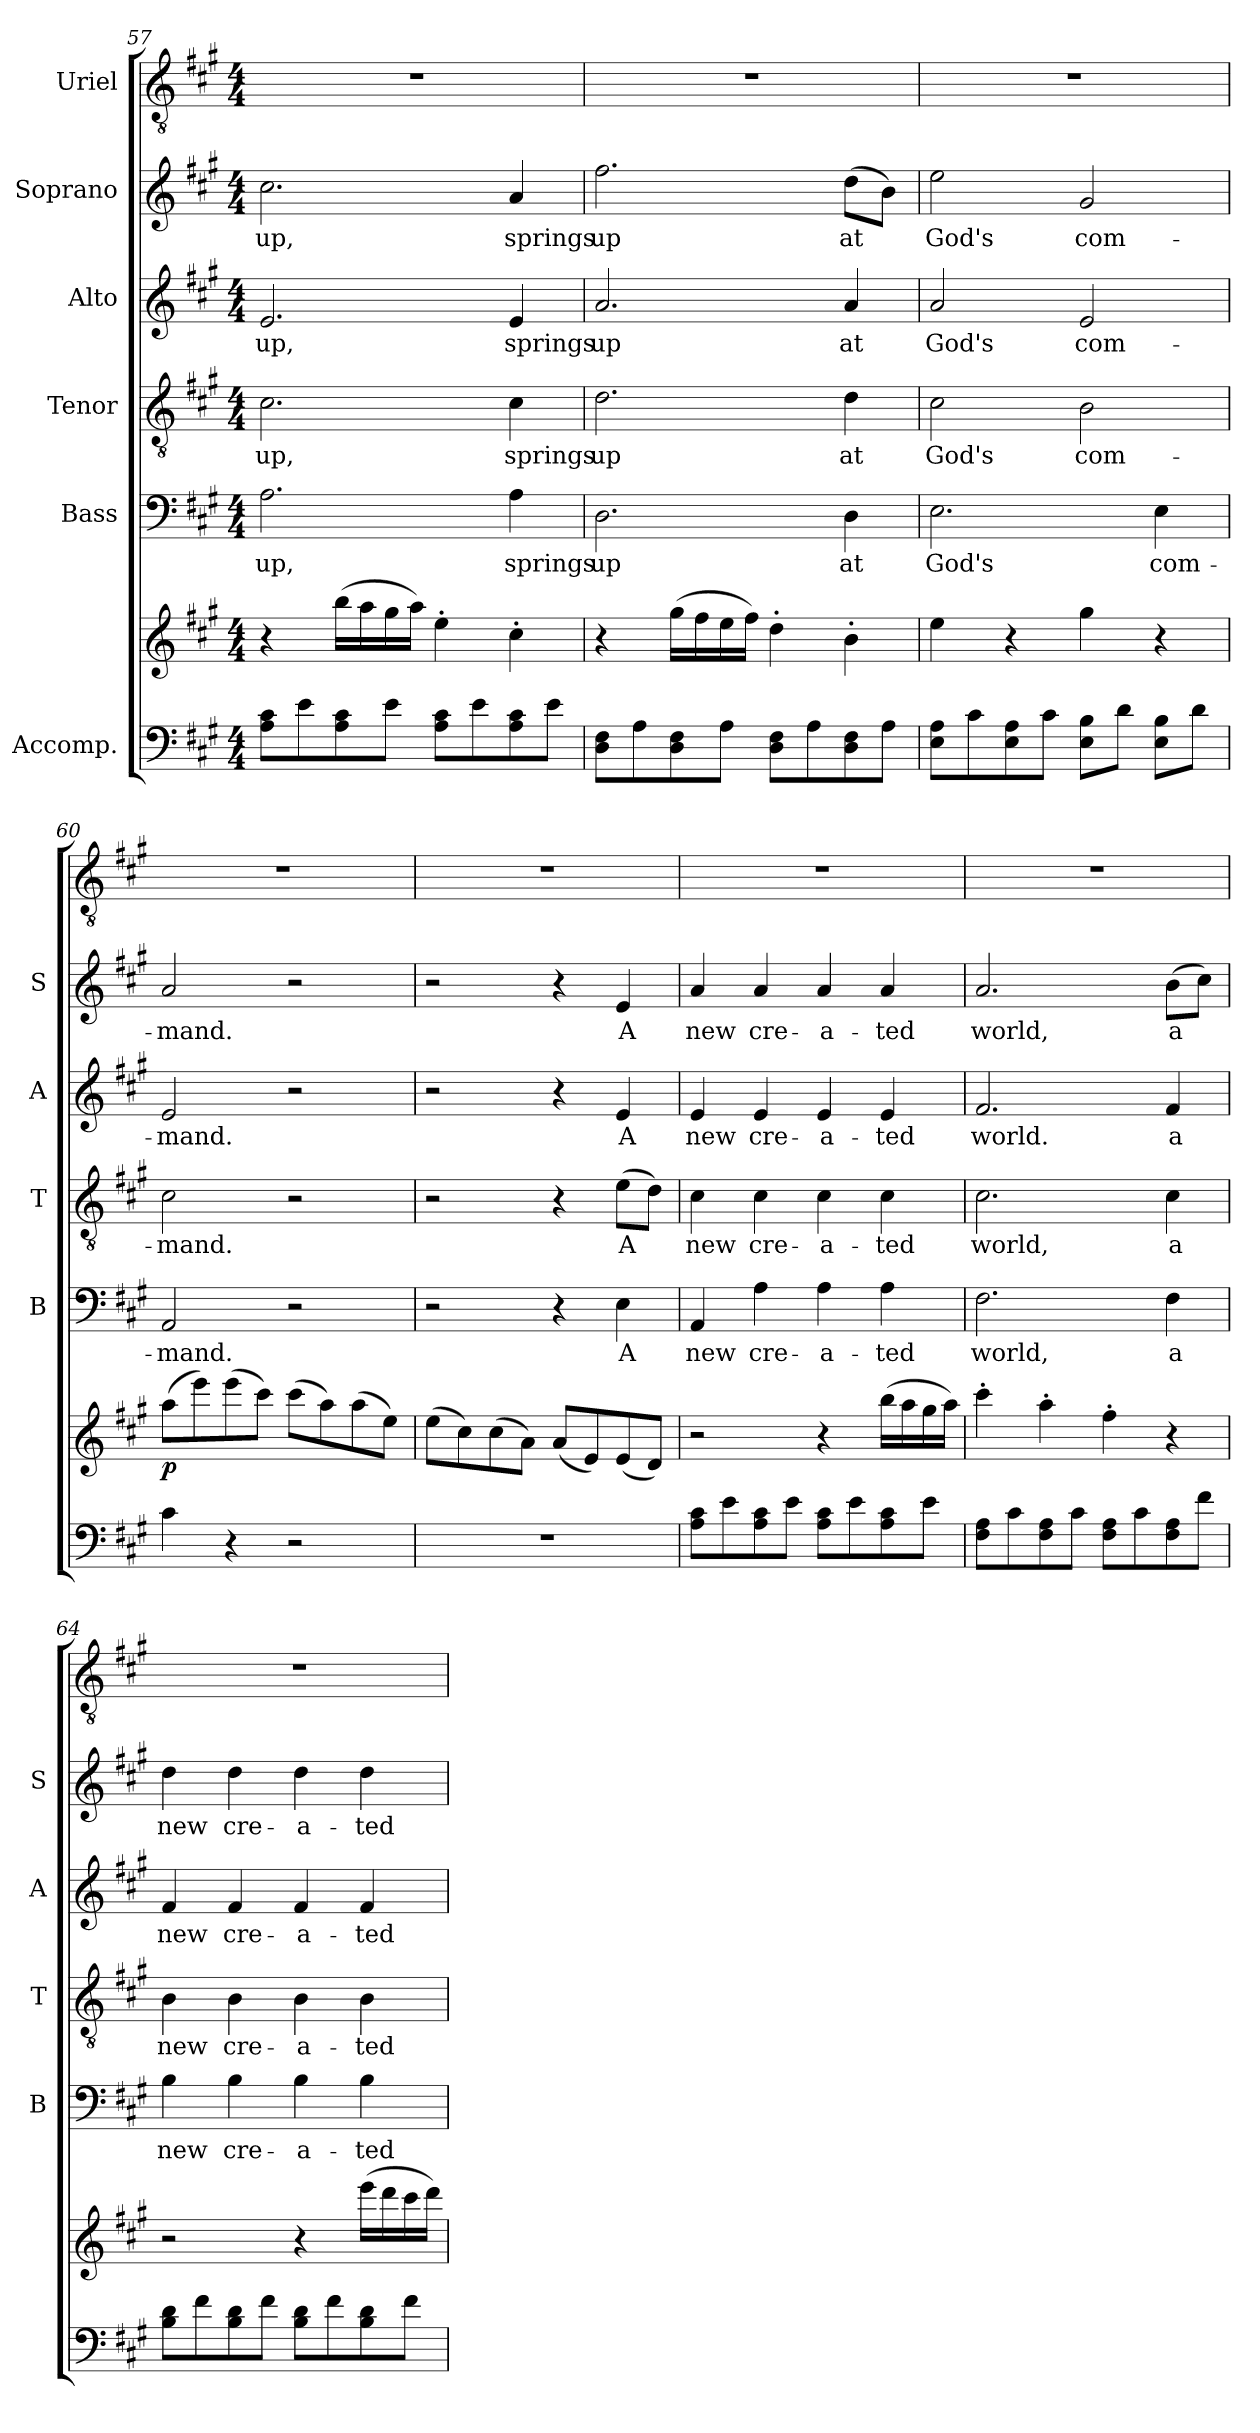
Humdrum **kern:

**kern	**kern	**dynam	**kern	**text	**kern	**text	**kern	**text	**kern	**text	**kern
*part6	*part6	*part6	*part5	*part5	*part4	*part4	*part3	*part3	*part2	*part2	*part1
*staff7	*staff6	*staff6/7	*staff5	*staff5	*staff4	*staff4	*staff3	*staff3	*staff2	*staff2	*staff1
*I"Accomp.	*	*	*I"Bass	*	*I"Tenor	*	*I"Alto	*	*I"Soprano	*	*I"Uriel
*	*	*	*I'B	*	*I'T	*	*I'A	*	*I'S	*	*
*clefF4	*clefG2	*	*clefF4	*	*clefGv2	*	*clefG2	*	*clefG2	*	*clefGv2
*k[f#c#g#]	*k[f#c#g#]	*	*k[f#c#g#]	*	*k[f#c#g#]	*	*k[f#c#g#]	*	*k[f#c#g#]	*	*k[f#c#g#]
*A:	*A:	*	*A:	*	*A:	*	*A:	*	*A:	*	*A:
*M4/4	*M4/4	*	*M4/4	*	*M4/4	*	*M4/4	*	*M4/4	*	*M4/4
=57	=57	=57	=57	=57	=57	=57	=57	=57	=57	=57	=57
!	!	!	!	!LO:LY:b	!	!LO:LY:b	!	!LO:LY:b	!	!LO:LY:b	!
8A\ 8c#\L	4r	.	2.A\	up,	2.c#\	up,	2.e/	up,	2.cc#\	up,	1r
8e\	.	.	.	.	.	.	.	.	.	.	.
8A\ 8c#\	(>16bb\LL	.	.	.	.	.	.	.	.	.	.
.	16aa\	.	.	.	.	.	.	.	.	.	.
8e\J	16gg#\	.	.	.	.	.	.	.	.	.	.
.	16aa\JJ)	.	.	.	.	.	.	.	.	.	.
8A\ 8c#\L	4ee'>\	.	.	.	.	.	.	.	.	.	.
8e\	.	.	.	.	.	.	.	.	.	.	.
!	!	!	!	!LO:LY:b	!	!LO:LY:b	!	!LO:LY:b	!	!LO:LY:b	!
8A\ 8c#\	4cc#'>\	.	4A\	springs	4c#\	springs	4e/	springs	4a/	springs	.
8e\J	.	.	.	.	.	.	.	.	.	.	.
=58	=58	=58	=58	=58	=58	=58	=58	=58	=58	=58	=58
!	!	!	!	!LO:LY:b	!	!LO:LY:b	!	!LO:LY:b	!	!LO:LY:b	!
8D\ 8F#\L	4r	.	2.D\	up	2.d\	up	2.a/	up	2.ff#\	up	1r
8A\	.	.	.	.	.	.	.	.	.	.	.
8D\ 8F#\	(>16gg#\LL	.	.	.	.	.	.	.	.	.	.
.	16ff#\	.	.	.	.	.	.	.	.	.	.
8A\J	16ee\	.	.	.	.	.	.	.	.	.	.
.	16ff#\JJ)	.	.	.	.	.	.	.	.	.	.
8D\ 8F#\L	4dd'>\	.	.	.	.	.	.	.	.	.	.
8A\	.	.	.	.	.	.	.	.	.	.	.
!	!	!	!	!LO:LY:b	!	!LO:LY:b	!	!LO:LY:b	!	!LO:LY:b	!
8D\ 8F#\	4b'>\	.	4D\	at	4d\	at	4a/	at	(>8dd\L	at	.
8A\J	.	.	.	.	.	.	.	.	8b\J)	.	.
=59	=59	=59	=59	=59	=59	=59	=59	=59	=59	=59	=59
!	!	!	!	!LO:LY:b	!	!LO:LY:b	!	!LO:LY:b	!	!LO:LY:b	!
8E\ 8A\L	4ee\	.	2.E\	God's	2c#\	God's	2a/	God's	2ee\	God's	1r
8c#\	.	.	.	.	.	.	.	.	.	.	.
8E\ 8A\	4r	.	.	.	.	.	.	.	.	.	.
8c#\J	.	.	.	.	.	.	.	.	.	.	.
!	!	!	!	!	!	!LO:LY:b	!	!LO:LY:b	!	!LO:LY:b	!
8E\ 8B\L	4gg#\	.	.	.	2B\	com-	2e/	com-	2g#/	com-	.
8d\J	.	.	.	.	.	.	.	.	.	.	.
!	!	!	!	!LO:LY:b	!	!	!	!	!	!	!
8E\ 8B\L	4r	.	4E\	com-	.	.	.	.	.	.	.
8d\J	.	.	.	.	.	.	.	.	.	.	.
=60	=60	=60	=60	=60	=60	=60	=60	=60	=60	=60	=60
!	!	!LO:DY:b	!	!LO:LY:b	!	!LO:LY:b	!	!LO:LY:b	!	!LO:LY:b	!
4c#\	(>8aa\L	p	2AA/	-mand.	2c#\	-mand.	2e/	-mand.	2a/	-mand.	1r
.	8eee\)	.	.	.	.	.	.	.	.	.	.
4r	(>8eee\	.	.	.	.	.	.	.	.	.	.
.	8ccc#\J)	.	.	.	.	.	.	.	.	.	.
2r	(>8ccc#\L	.	2r	.	2r	.	2r	.	2r	.	.
.	8aa\)	.	.	.	.	.	.	.	.	.	.
.	(>8aa\	.	.	.	.	.	.	.	.	.	.
.	8ee\J)	.	.	.	.	.	.	.	.	.	.
!!LO:LB:g=z
=61	=61	=61	=61	=61	=61	=61	=61	=61	=61	=61	=61
1r	(>8ee\L	.	2r	.	2r	.	2r	.	2r	.	1r
.	8cc#\)	.	.	.	.	.	.	.	.	.	.
.	(>8cc#\	.	.	.	.	.	.	.	.	.	.
.	8a\J)	.	.	.	.	.	.	.	.	.	.
.	(<8a/L	.	4r	.	4r	.	4r	.	4r	.	.
.	8e/)	.	.	.	.	.	.	.	.	.	.
!	!	!	!	!LO:LY:b	!	!LO:LY:b	!	!LO:LY:b	!	!LO:LY:b	!
.	(<8e/	.	4E\	A	(>8e\L	A	4e/	A	4e/	A	.
.	8d/J)	.	.	.	8d\J)	.	.	.	.	.	.
=62	=62	=62	=62	=62	=62	=62	=62	=62	=62	=62	=62
!	!	!	!	!LO:LY:b	!	!LO:LY:b	!	!LO:LY:b	!	!LO:LY:b	!
8A\ 8c#\L	2r	.	4AA/	new	4c#\	new	4e/	new	4a/	new	1r
8e\	.	.	.	.	.	.	.	.	.	.	.
!	!	!	!	!LO:LY:b	!	!LO:LY:b	!	!LO:LY:b	!	!LO:LY:b	!
8A\ 8c#\	.	.	4A\	cre-	4c#\	cre-	4e/	cre-	4a/	cre-	.
8e\J	.	.	.	.	.	.	.	.	.	.	.
!	!	!	!	!LO:LY:b	!	!LO:LY:b	!	!LO:LY:b	!	!LO:LY:b	!
8A\ 8c#\L	4r	.	4A\	-a-	4c#\	-a-	4e/	-a-	4a/	-a-	.
8e\	.	.	.	.	.	.	.	.	.	.	.
!	!	!	!	!LO:LY:b	!	!LO:LY:b	!	!LO:LY:b	!	!LO:LY:b	!
8A\ 8c#\	(>16bb\LL	.	4A\	-ted	4c#\	-ted	4e/	-ted	4a/	-ted	.
.	16aa\	.	.	.	.	.	.	.	.	.	.
8e\J	16gg#\	.	.	.	.	.	.	.	.	.	.
.	16aa\JJ)	.	.	.	.	.	.	.	.	.	.
=63	=63	=63	=63	=63	=63	=63	=63	=63	=63	=63	=63
!	!	!	!	!LO:LY:b	!	!LO:LY:b	!	!LO:LY:b	!	!LO:LY:b	!
8F#\ 8A\L	4ccc#'>\	.	2.F#\	world,	2.c#\	world,	2.f#/	world.	2.a/	world,	1r
8c#\	.	.	.	.	.	.	.	.	.	.	.
8F#\ 8A\	4aa'>\	.	.	.	.	.	.	.	.	.	.
8c#\J	.	.	.	.	.	.	.	.	.	.	.
8F#\ 8A\L	4ff#'>\	.	.	.	.	.	.	.	.	.	.
8c#\	.	.	.	.	.	.	.	.	.	.	.
!	!	!	!	!LO:LY:b	!	!LO:LY:b	!	!LO:LY:b	!	!LO:LY:b	!
8F#\ 8A\	4r	.	4F#\	a	4c#\	a	4f#/	a	(>8b\L	a	.
8f#\J	.	.	.	.	.	.	.	.	8cc#\J)	.	.
=64	=64	=64	=64	=64	=64	=64	=64	=64	=64	=64	=64
!	!	!	!	!LO:LY:b	!	!LO:LY:b	!	!LO:LY:b	!	!LO:LY:b	!
8B\ 8d\L	2r	.	4B\	new	4B\	new	4f#/	new	4dd\	new	1r
8f#\	.	.	.	.	.	.	.	.	.	.	.
!	!	!	!	!LO:LY:b	!	!LO:LY:b	!	!LO:LY:b	!	!LO:LY:b	!
8B\ 8d\	.	.	4B\	cre-	4B\	cre-	4f#/	cre-	4dd\	cre-	.
8f#\J	.	.	.	.	.	.	.	.	.	.	.
!	!	!	!	!LO:LY:b	!	!LO:LY:b	!	!LO:LY:b	!	!LO:LY:b	!
8B\ 8d\L	4r	.	4B\	-a-	4B\	-a-	4f#/	-a-	4dd\	-a-	.
8f#\	.	.	.	.	.	.	.	.	.	.	.
!	!	!	!	!LO:LY:b	!	!LO:LY:b	!	!LO:LY:b	!	!LO:LY:b	!
8B\ 8d\	(>16eee\LL	.	4B\	-ted	4B\	-ted	4f#/	-ted	4dd\	-ted	.
.	16ddd\	.	.	.	.	.	.	.	.	.	.
8f#\J	16ccc#\	.	.	.	.	.	.	.	.	.	.
.	16ddd\JJ)	.	.	.	.	.	.	.	.	.	.
=	=	=	=	=	=	=	=	=	=	=	=
*-	*-	*-	*-	*-	*-	*-	*-	*-	*-	*-	*-
